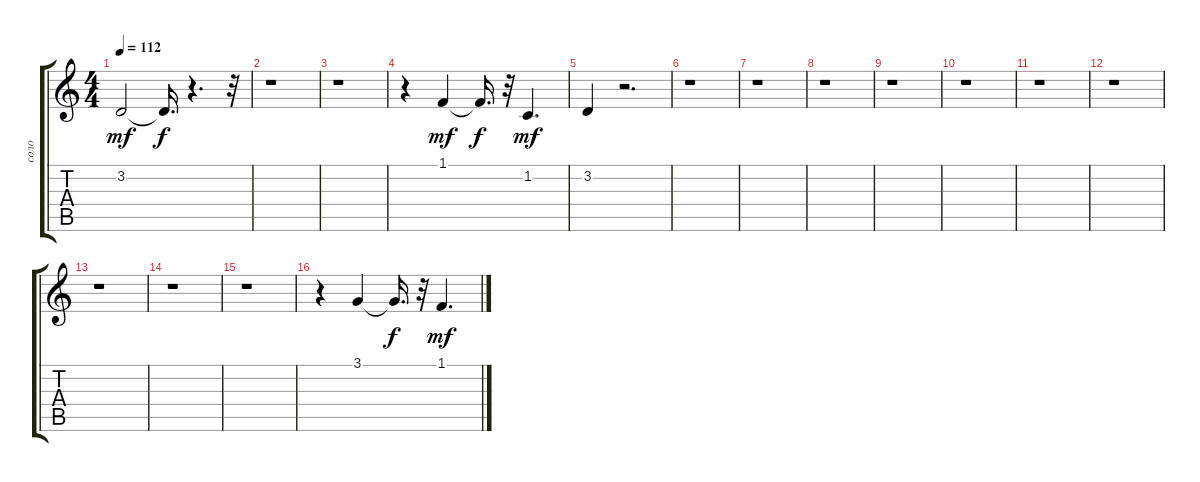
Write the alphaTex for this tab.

\track ("соло" "соло") {instrument musicbox}
\staff {score tabs}
\tuning (E4 B3 G3 D3 A2 E2) {hide}
\ts (4 4)
\tempo 112
\clef g2
\ks c
3.2.2{dy mf} 3.2{t}.16{d dy f} r.4{d} r.32 |
r.1 |
r.1 |
r.4 1.1.4{dy mf} 1.1{t}.16{d dy f} r.32 1.2.4{d dy mf} |
3.2.4 r.2{d} |
r.1 |
r.1 |
r.1 |
r.1 |
r.1 |
r.1 |
r.1 |
r.1 |
r.1 |
r.1 |
r.4 3.1.4 3.1{t}.16{d dy f} r.32 1.1.4{d dy mf}
